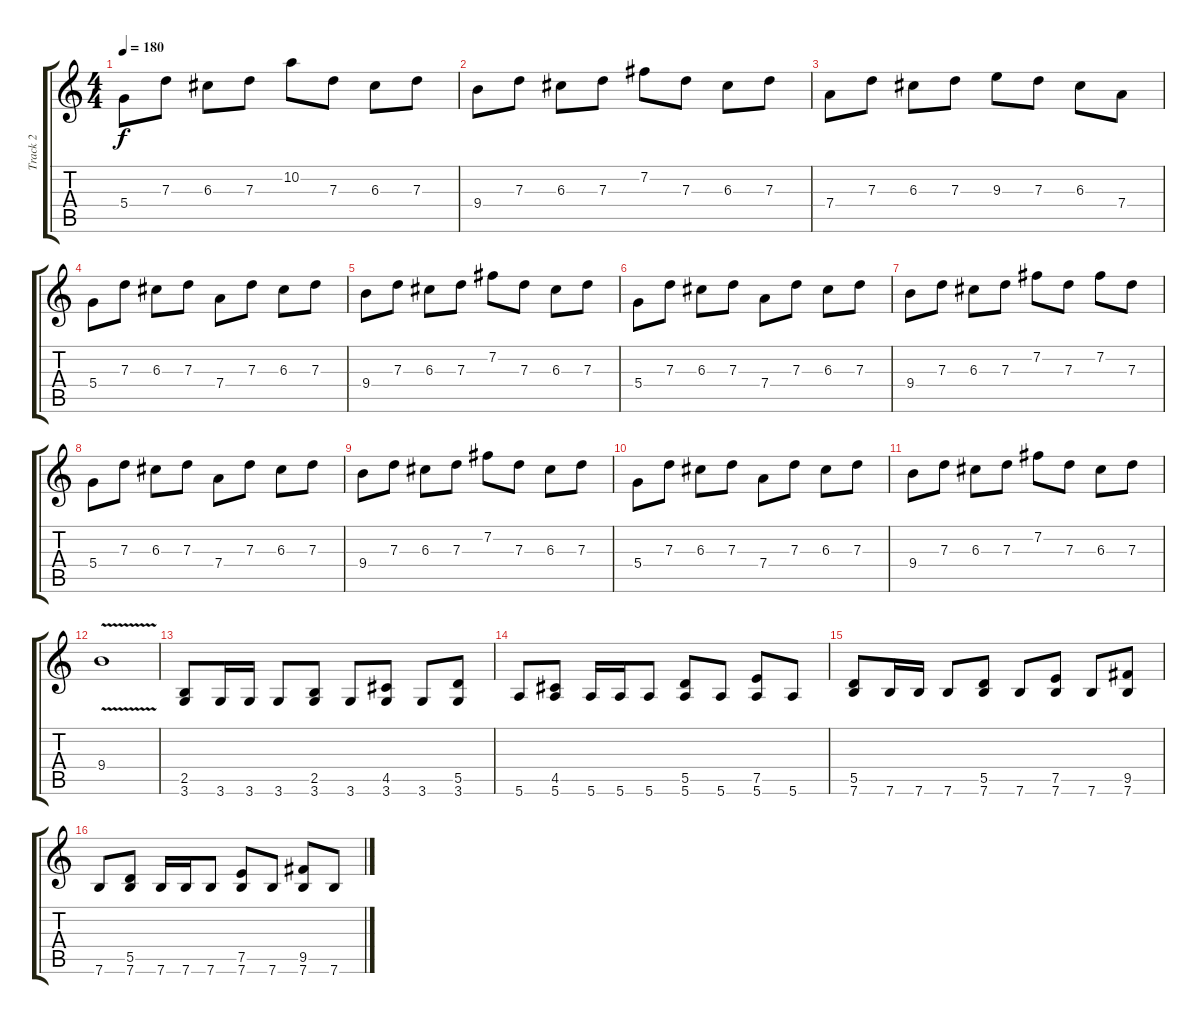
\track ("Track 2" "Track 2") {instrument distortionguitar}
\staff {score tabs}
\tuning (E4 B3 G3 D3 A2 E2) {hide}
\ts (4 4)
\tempo 180
\clef g2
\ks c
5.4.8{dy f} 7.3.8 6.3.8 7.3.8 10.2.8 7.3.8 6.3.8 7.3.8 |
9.4.8 7.3.8 6.3.8 7.3.8 7.2.8 7.3.8 6.3.8 7.3.8 |
7.4.8 7.3.8 6.3.8 7.3.8 9.3.8 7.3.8 6.3.8 7.4.8 |
5.4.8 7.3.8 6.3.8 7.3.8 7.4.8 7.3.8 6.3.8 7.3.8 |
9.4.8 7.3.8 6.3.8 7.3.8 7.2.8 7.3.8 6.3.8 7.3.8 |
5.4.8 7.3.8 6.3.8 7.3.8 7.4.8 7.3.8 6.3.8 7.3.8 |
9.4.8 7.3.8 6.3.8 7.3.8 7.2.8 7.3.8 7.2.8 7.3.8 |
5.4.8 7.3.8 6.3.8 7.3.8 7.4.8 7.3.8 6.3.8 7.3.8 |
9.4.8 7.3.8 6.3.8 7.3.8 7.2.8 7.3.8 6.3.8 7.3.8 |
5.4.8 7.3.8 6.3.8 7.3.8 7.4.8 7.3.8 6.3.8 7.3.8 |
9.4.8 7.3.8 6.3.8 7.3.8 7.2.8 7.3.8 6.3.8 7.3.8 |
9.4{v}.1 |
(2.5 3.6).8{volume 13} 3.6.16 3.6.16 3.6.8 (2.5 3.6).8 3.6.8 (4.5 3.6).8 3.6.8 (5.5 3.6).8 |
5.6.8 (4.5 5.6).8 5.6.16 5.6.16 5.6.8 (5.5 5.6).8 5.6.8 (7.5 5.6).8 5.6.8 |
(5.5 7.6).8 7.6.16 7.6.16 7.6.8 (5.5 7.6).8 7.6.8 (7.5 7.6).8 7.6.8 (9.5 7.6).8 |
7.6.8 (5.5 7.6).8 7.6.16 7.6.16 7.6.8 (7.5 7.6).8 7.6.8 (9.5 7.6).8 7.6.8
